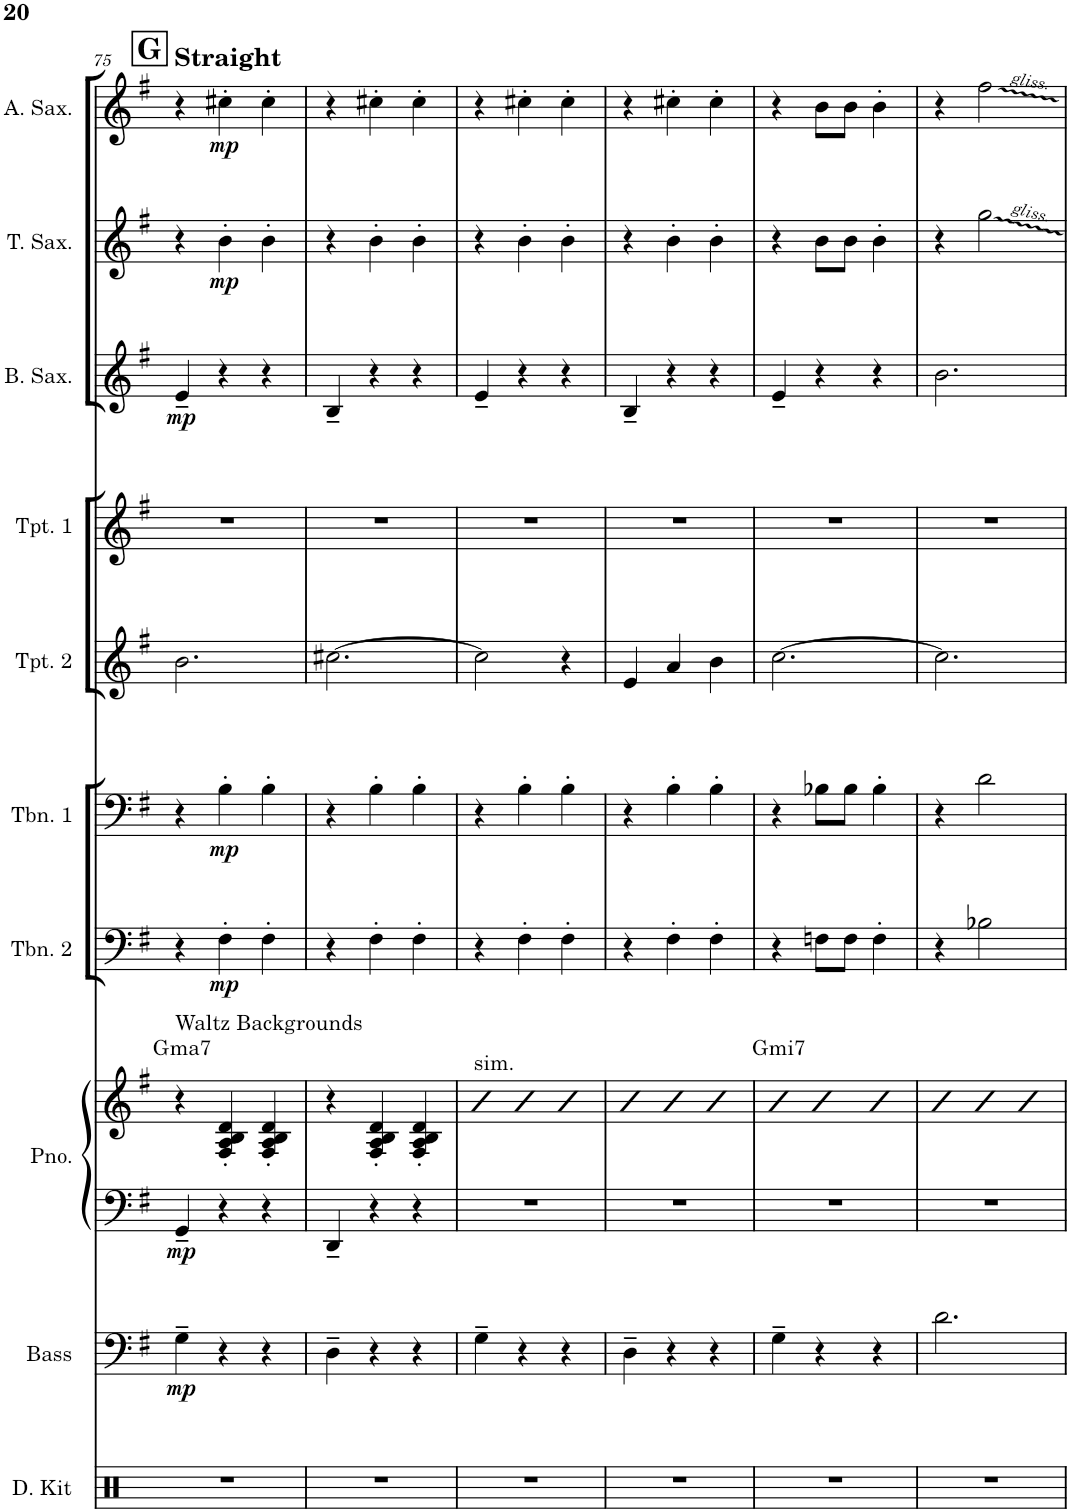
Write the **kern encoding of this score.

**kern	**kern	**dynam	**kern	**kern	**dynam	**harte	**kern	**dynam	**kern	**dynam	**kern	**kern	**kern	**dynam	**kern	**dynam	**kern	**dynam
*part10	*part9	*part9	*part8	*part8	*part8	*part8	*part7	*part7	*part6	*part6	*part5	*part4	*part3	*part3	*part2	*part2	*part1	*part1
*staff11	*staff10	*staff10	*staff9	*staff8	*staff8/9	*	*staff7	*staff7	*staff6	*staff6	*staff5	*staff4	*staff3	*staff3	*staff2	*staff2	*staff1	*staff1
*I"Drum Kit	*I"Acoustic Bass	*	*I"Piano	*	*	*	*I"Trombone 2	*	*I"Trombone 1	*	*I"Trumpet 2	*I"Trumpet 1	*I"Baritone Sax	*	*I"Tenor Sax	*	*I"Alto Sax	*
*I'D. Kit	*I'Bass	*	*I'Pno.	*	*	*	*I'Tbn. 2	*	*I'Tbn. 1	*	*I'Tpt. 2	*I'Tpt. 1	*I'B. Sax.	*	*I'T. Sax.	*	*I'A. Sax.	*
!!LO:PB:g=z
*clefX	*clefF4	*	*clefF4	*clefG2	*	*	*clefF4	*	*clefF4	*	*clefG2	*clefG2	*clefG2	*	*clefG2	*	*clefG2	*
*	*Trd7c12	*	*	*	*	*	*	*	*	*	*Trd1c2	*Trd1c2	*Trd12c21	*	*Trd8c14	*	*Trd5c9	*
*k[]	*k[f#]	*	*k[f#]	*k[f#]	*	*	*k[f#]	*	*k[f#]	*	*k[f#]	*k[f#]	*k[f#]	*	*k[f#]	*	*k[f#]	*
*M3/4	*M3/4	*	*M3/4	*M3/4	*	*	*M3/4	*	*M3/4	*	*M3/4	*M3/4	*M3/4	*	*M3/4	*	*M3/4	*
!!LO:REH:place=s1:a:B:cj:fs=14:t=G
=75	=75	=75	=75	=75	=75	=75	=75	=75	=75	=75	=75	=75	=75	=75	=75	=75	=75	=75
!	!	!	!	!	!	!	!	!	!	!	!	!	!	!	!	!	!LO:TX:a:B:t=Straight	!
!	!	!	!	!LO:TX:a:t=Waltz Backgrounds	!	!	!	!	!	!	!	!	!	!	!	!	!	!
!	!	!LO:DY:b	!	!	!LO:DY:b=2	!LO:H:kt=ma7	!	!	!	!	!	!	!	!LO:DY:b	!	!	!	!
2.r	4G~\	mp	4GG~/	4r	mp	G:maj7	4r	.	4r	.	2.b\	2.r	4e~/	mp	4r	.	4r	.
!	!	!	!	!	!	!	!	!LO:DY:b	!	!LO:DY:b	!	!	!	!	!	!LO:DY:b	!	!LO:DY:b
.	4r	.	4r	4F#/' 4A/' 4B/' 4d/'	.	.	4F#'\	mp	4B'\	mp	.	.	4r	.	4b'\	mp	4cc#X'\	mp
.	4r	.	4r	4F#/' 4A/' 4B/' 4d/'	.	.	4F#'\	.	4B'\	.	.	.	4r	.	4b'\	.	4cc#'\	.
=76	=76	=76	=76	=76	=76	=76	=76	=76	=76	=76	=76	=76	=76	=76	=76	=76	=76	=76
2.r	4D~\	.	4DD~/	4r	.	.	4r	.	4r	.	[2.cc#X\	2.r	4B~/	.	4r	.	4r	.
.	4r	.	4r	4F#/' 4A/' 4B/' 4d/'	.	.	4F#'\	.	4B'\	.	.	.	4r	.	4b'\	.	4cc#X'\	.
.	4r	.	4r	4F#/' 4A/' 4B/' 4d/'	.	.	4F#'\	.	4B'\	.	.	.	4r	.	4b'\	.	4cc#'\	.
=77	=77	=77	=77	=77	=77	=77	=77	=77	=77	=77	=77	=77	=77	=77	=77	=77	=77	=77
!	!	!	!	!LO:TX:a:t=sim.	!	!	!	!	!	!	!	!	!	!	!	!	!	!
2.r	4G~\	.	2.r	4b	.	.	4r	.	4r	.	2cc#\]	2.r	4e~/	.	4r	.	4r	.
.	4r	.	.	4b	.	.	4F#'\	.	4B'\	.	.	.	4r	.	4b'\	.	4cc#X'\	.
.	4r	.	.	4b	.	.	4F#'\	.	4B'\	.	4r	.	4r	.	4b'\	.	4cc#'\	.
=78	=78	=78	=78	=78	=78	=78	=78	=78	=78	=78	=78	=78	=78	=78	=78	=78	=78	=78
2.r	4D~\	.	2.r	4b	.	.	4r	.	4r	.	4e/	2.r	4B~/	.	4r	.	4r	.
.	4r	.	.	4b	.	.	4F#'\	.	4B'\	.	4a/	.	4r	.	4b'\	.	4cc#X'\	.
.	4r	.	.	4b	.	.	4F#'\	.	4B'\	.	4b\	.	4r	.	4b'\	.	4cc#'\	.
=79	=79	=79	=79	=79	=79	=79	=79	=79	=79	=79	=79	=79	=79	=79	=79	=79	=79	=79
!	!	!	!	!	!	!LO:H:kt=mi7	!	!	!	!	!	!	!	!	!	!	!	!
2.r	4G~\	.	2.r	4b	.	G:min7	4r	.	4r	.	[2.cc\	2.r	4e~/	.	4r	.	4r	.
.	4r	.	.	4b	.	.	8Fn\L	.	8B-X\L	.	.	.	4r	.	8b\L	.	8b\L	.
.	.	.	.	.	.	.	8F\J	.	8B-\J	.	.	.	.	.	8b\J	.	8b\J	.
.	4r	.	.	4b	.	.	4F'\	.	4B-'\	.	.	.	4r	.	4b'\	.	4b'\	.
=80	=80	=80	=80	=80	=80	=80	=80	=80	=80	=80	=80	=80	=80	=80	=80	=80	=80	=80
2.r	2.d\	.	2.r	4b	.	.	4r	.	4r	.	2.cc\]	2.r	2.b\	.	4r	.	4r	.
.	.	.	.	4b	.	.	2B-X\	.	2d\	.	.	.	.	.	2gg\	.	2ff#\	.
.	.	.	.	4b	.	.	.	.	.	.	.	.	.	.	.	.	.	.
=	=	=	=	=	=	=	=	=	=	=	=	=	=	=	=	=	=	=
*-	*-	*-	*-	*-	*-	*-	*-	*-	*-	*-	*-	*-	*-	*-	*-	*-	*-	*-
